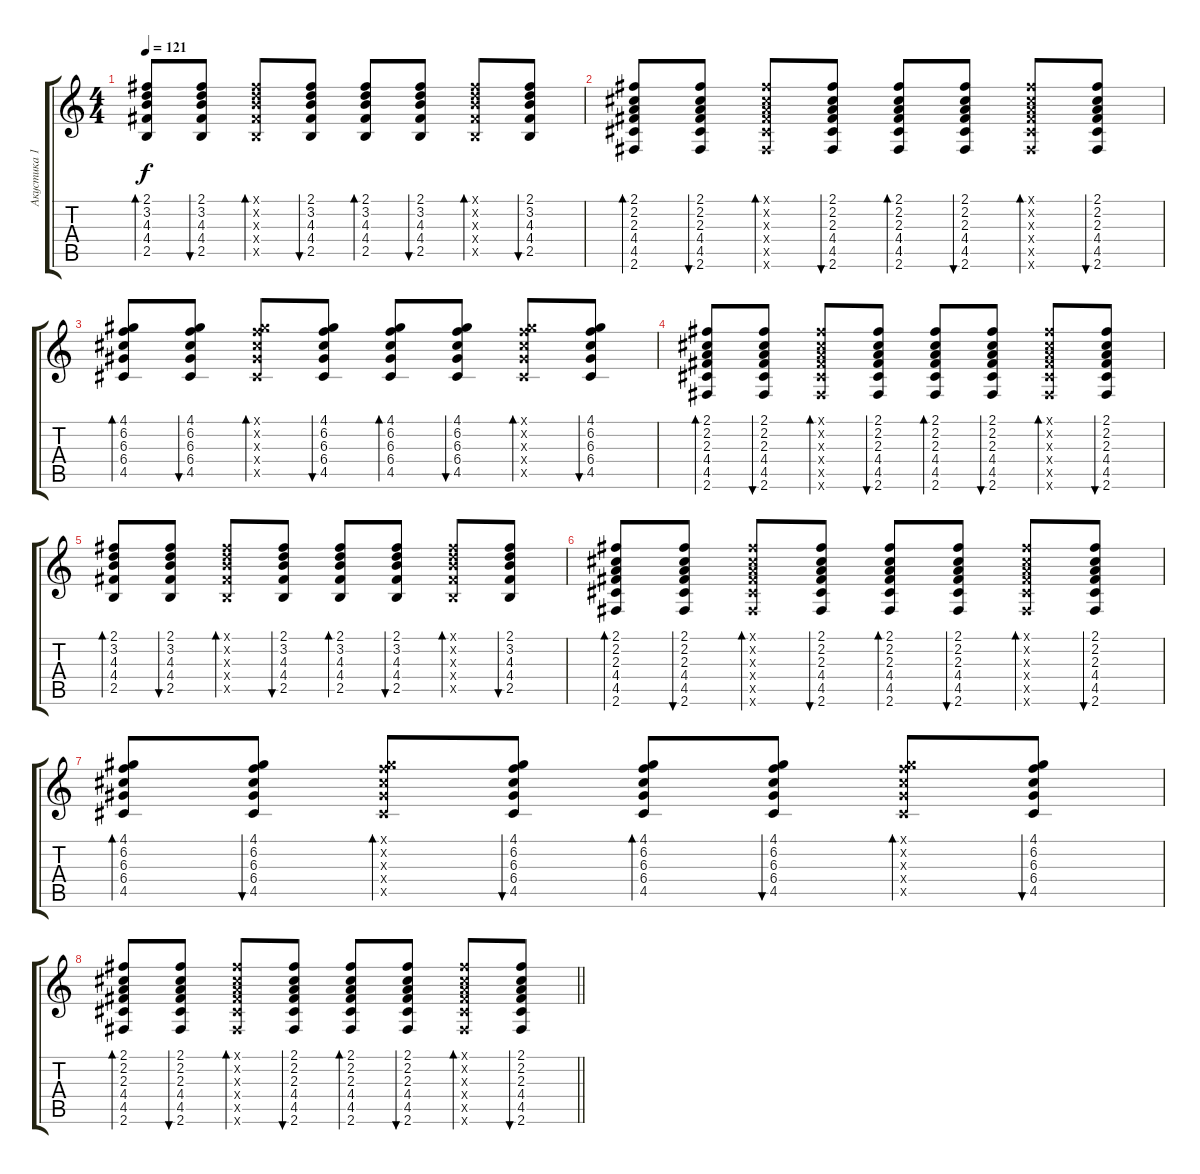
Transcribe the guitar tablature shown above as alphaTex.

\track ("Акустика 1" "Акустика 1") {instrument acousticguitarsteel}
\staff {score tabs}
\tuning (E4 B3 G3 D3 A2 E2) {hide}
\ts (4 4)
\tempo 121
\clef g2
\ks c
(2.1 3.2 4.3 4.4 2.5).8{bd 30 dy f} (2.1 3.2 4.3 4.4 2.5).8{bu 30} (2.1{x} 3.2{x} 4.3{x} 4.4{x} 2.5{x}).8{bd 30} (2.1 3.2 4.3 4.4 2.5).8{bu 30} (2.1 3.2 4.3 4.4 2.5).8{bd 30} (2.1 3.2 4.3 4.4 2.5).8{bu 30} (2.1{x} 3.2{x} 4.3{x} 4.4{x} 2.5{x}).8{bd 30} (2.1 3.2 4.3 4.4 2.5).8{bu 30} |
(2.1 2.2 2.3 4.4 4.5 2.6).8{bd 30} (2.1 2.2 2.3 4.4 4.5 2.6).8{bu 30} (2.1{x} 2.2{x} 2.3{x} 4.4{x} 4.5{x} 2.6{x}).8{bd 30} (2.1 2.2 2.3 4.4 4.5 2.6).8{bu 30} (2.1 2.2 2.3 4.4 4.5 2.6).8{bd 30} (2.1 2.2 2.3 4.4 4.5 2.6).8{bu 30} (2.1{x} 2.2{x} 2.3{x} 4.4{x} 4.5{x} 2.6{x}).8{bd 30} (2.1 2.2 2.3 4.4 4.5 2.6).8{bu 30} |
(4.1 6.2 6.3 6.4 4.5).8{bd 30} (4.1 6.2 6.3 6.4 4.5).8{bu 30} (4.1{x} 6.2{x} 6.3{x} 6.4{x} 4.5{x}).8{bd 30} (4.1 6.2 6.3 6.4 4.5).8{bu 30} (4.1 6.2 6.3 6.4 4.5).8{bd 30} (4.1 6.2 6.3 6.4 4.5).8{bu 30} (4.1{x} 6.2{x} 6.3{x} 6.4{x} 4.5{x}).8{bd 30} (4.1 6.2 6.3 6.4 4.5).8{bu 30} |
(2.1 2.2 2.3 4.4 4.5 2.6).8{bd 30} (2.1 2.2 2.3 4.4 4.5 2.6).8{bu 30} (2.1{x} 2.2{x} 2.3{x} 4.4{x} 4.5{x} 2.6{x}).8{bd 30} (2.1 2.2 2.3 4.4 4.5 2.6).8{bu 30} (2.1 2.2 2.3 4.4 4.5 2.6).8{bd 30} (2.1 2.2 2.3 4.4 4.5 2.6).8{bu 30} (2.1{x} 2.2{x} 2.3{x} 4.4{x} 4.5{x} 2.6{x}).8{bd 30} (2.1 2.2 2.3 4.4 4.5 2.6).8{bu 30} |
(2.1 3.2 4.3 4.4 2.5).8{bd 30} (2.1 3.2 4.3 4.4 2.5).8{bu 30} (2.1{x} 3.2{x} 4.3{x} 4.4{x} 2.5{x}).8{bd 30} (2.1 3.2 4.3 4.4 2.5).8{bu 30} (2.1 3.2 4.3 4.4 2.5).8{bd 30} (2.1 3.2 4.3 4.4 2.5).8{bu 30} (2.1{x} 3.2{x} 4.3{x} 4.4{x} 2.5{x}).8{bd 30} (2.1 3.2 4.3 4.4 2.5).8{bu 30} |
(2.1 2.2 2.3 4.4 4.5 2.6).8{bd 30} (2.1 2.2 2.3 4.4 4.5 2.6).8{bu 30} (2.1{x} 2.2{x} 2.3{x} 4.4{x} 4.5{x} 2.6{x}).8{bd 30} (2.1 2.2 2.3 4.4 4.5 2.6).8{bu 30} (2.1 2.2 2.3 4.4 4.5 2.6).8{bd 30} (2.1 2.2 2.3 4.4 4.5 2.6).8{bu 30} (2.1{x} 2.2{x} 2.3{x} 4.4{x} 4.5{x} 2.6{x}).8{bd 30} (2.1 2.2 2.3 4.4 4.5 2.6).8{bu 30} |
(4.1 6.2 6.3 6.4 4.5).8{bd 30} (4.1 6.2 6.3 6.4 4.5).8{bu 30} (4.1{x} 6.2{x} 6.3{x} 6.4{x} 4.5{x}).8{bd 30} (4.1 6.2 6.3 6.4 4.5).8{bu 30} (4.1 6.2 6.3 6.4 4.5).8{bd 30} (4.1 6.2 6.3 6.4 4.5).8{bu 30} (4.1{x} 6.2{x} 6.3{x} 6.4{x} 4.5{x}).8{bd 30} (4.1 6.2 6.3 6.4 4.5).8{bu 30} |
\barLineRight lightlight
(2.1 2.2 2.3 4.4 4.5 2.6).8{bd 30} (2.1 2.2 2.3 4.4 4.5 2.6).8{bu 30} (2.1{x} 2.2{x} 2.3{x} 4.4{x} 4.5{x} 2.6{x}).8{bd 30} (2.1 2.2 2.3 4.4 4.5 2.6).8{bu 30} (2.1 2.2 2.3 4.4 4.5 2.6).8{bd 30} (2.1 2.2 2.3 4.4 4.5 2.6).8{bu 30} (2.1{x} 2.2{x} 2.3{x} 4.4{x} 4.5{x} 2.6{x}).8{bd 30} (2.1 2.2 2.3 4.4 4.5 2.6).8{bu 30}
